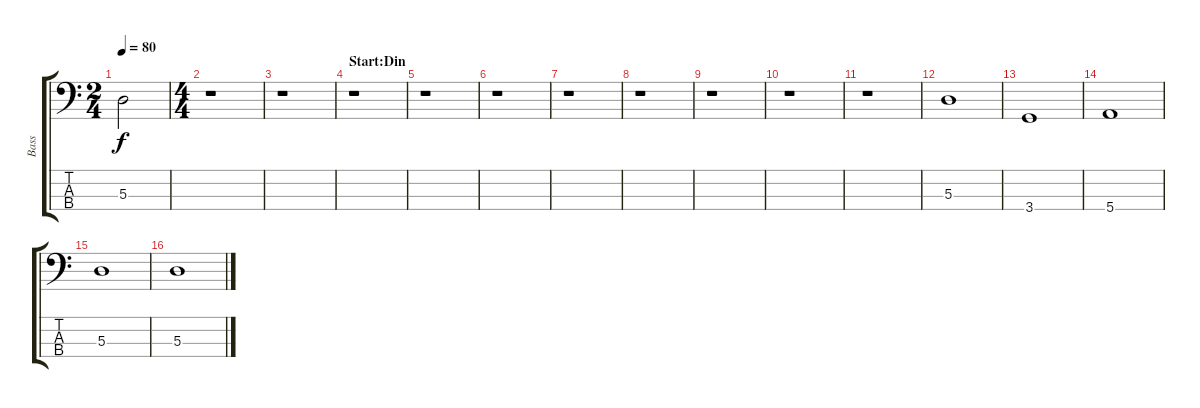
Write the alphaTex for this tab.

\track ("Bass" "Bass") {instrument electricbassfinger}
\staff {score tabs}
\tuning (G2 D2 A1 E1) {hide}
\ts (2 4)
\tempo 80
\clef f4
\ks c
5.3.2{dy f} |
\ts (4 4)
r.1 |
r.1 |
\section ("" "Start:Din")
r.1 |
r.1 |
r.1 |
r.1 |
r.1 |
r.1 |
r.1 |
r.1 |
5.3.1 |
3.4.1 |
5.4.1 |
5.3.1 |
5.3.1
